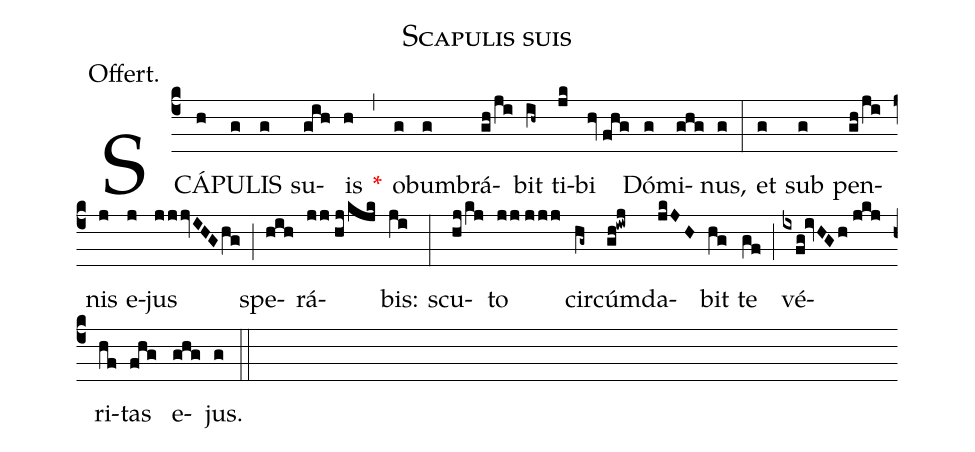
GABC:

name:Scapulis suis;
annotation:Offert.;
mode:VIII.;
office-part:Offertory;
%%
(c4) SCÁ(h)PU(g)LIS(g) su(gih)is(h) <v>\red{*}</v>(,) o(g)bum(g)brá(gh/ji)bit(ih~) ti(jk)bi(hv//fhg) Dó(g)mi(ghg)nus,(g) (:) et(g) sub(g) pen(gh/ji)nis(j) e(j)jus(jjjvIHG/hg) (;) spe(hih)rá(jj//hj/kjk)bis:(ji) (:) scu(hj/kj)to(jj//jjj) cir(hg~)cúm(gh!iwj)da(jkJH)bit(hg) te(gf) (;) vé(ixfg!ivHGh//jkj)ri(hf)tas(fhg) e(ghg)jus.(g) (::)
